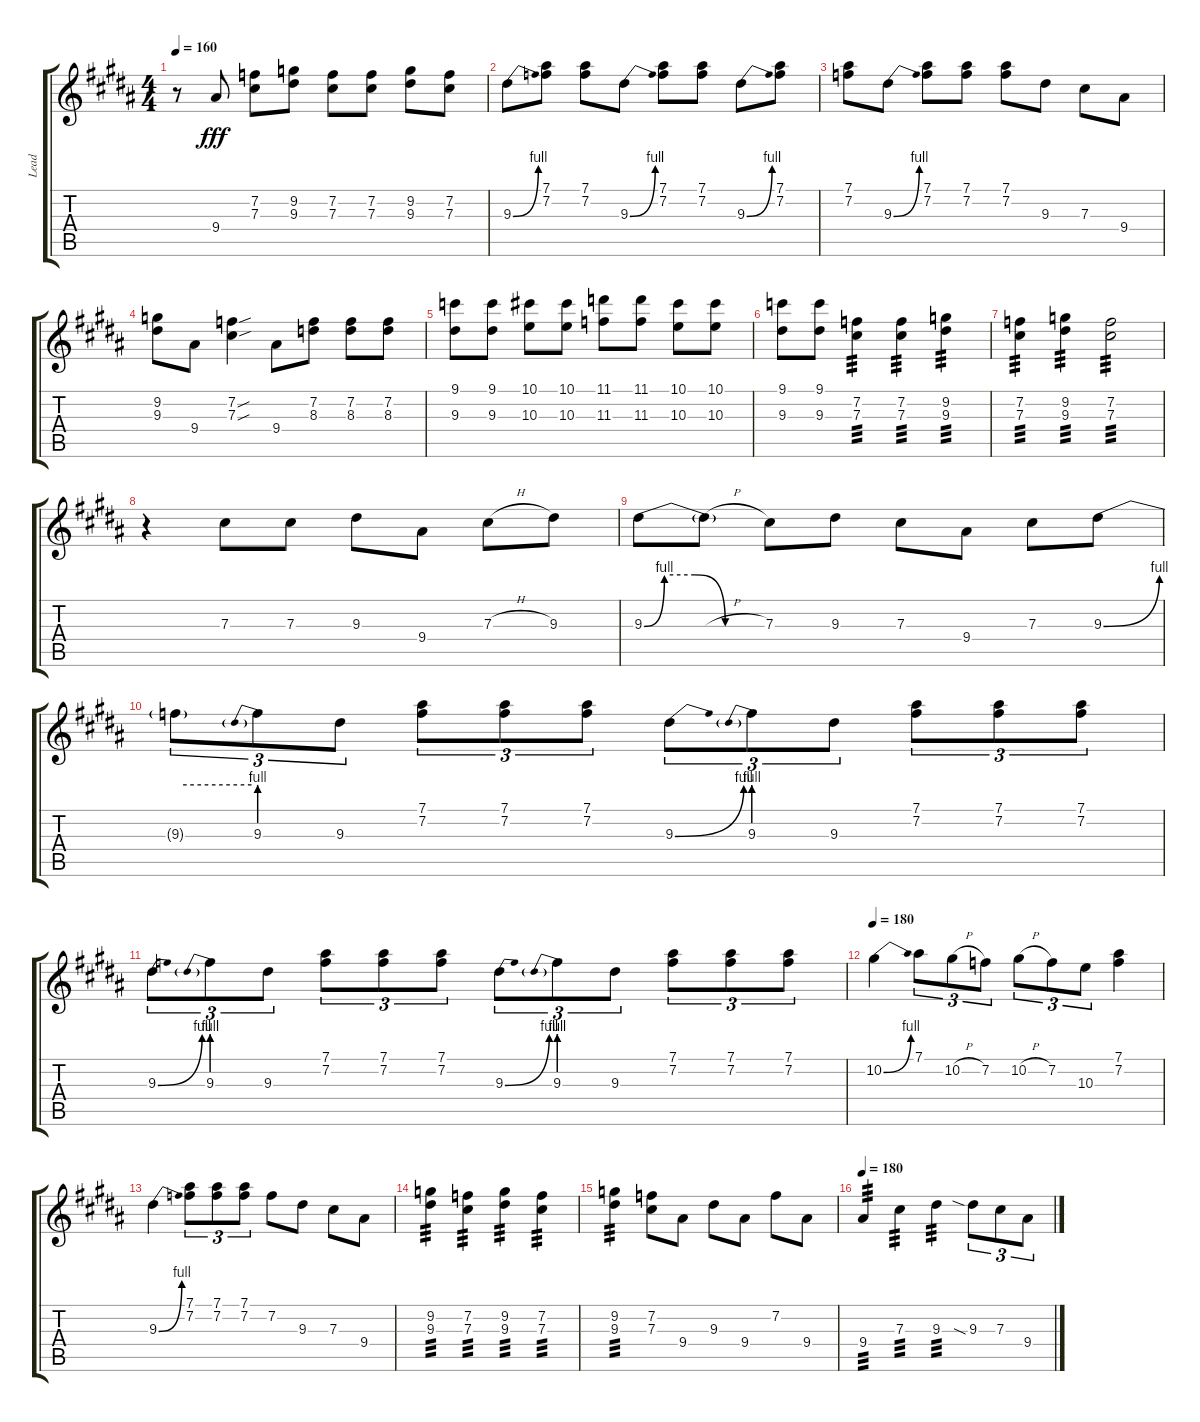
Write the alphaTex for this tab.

\track ("Lead" "Lead") {instrument distortionguitar}
\staff {score tabs}
\tuning (Eb4 Bb3 Gb3 Db3 Ab2 Eb2) {hide}
\ts (4 4)
\tempo 160
\clef g2
\ks g#minor
r.8{dy fff} 9.4.8 (7.2 7.3).8 (9.2 9.3).8 (7.2 7.3).8 (7.2 7.3).8 (9.2 9.3).8 (7.2 7.3).8 |
9.3{be (bend 0 0 60 4)}.8 (7.1 7.2).8 (7.1 7.2).8 9.3{be (bend 0 0 60 4)}.8 (7.1 7.2).8 (7.1 7.2).8 9.3{be (bend 0 0 60 4)}.8 (7.1 7.2).8 |
(7.1 7.2).8 9.3{be (bend 0 0 60 4)}.8 (7.1 7.2).8 (7.1 7.2).8 (7.1 7.2).8 9.3.8 7.3.8 9.4.8 |
\ks b
(9.2 9.3).8 9.4.8 (7.2{sou} 7.3{sou}).4 9.4.8 (7.2 8.3).8 (7.2 8.3).8 (7.2 8.3).8 |
\ks g#minor
(9.1 9.3).8 (9.1 9.3).8 (10.1 10.3).8 (10.1 10.3).8 (11.1 11.3).8 (11.1 11.3).8 (10.1 10.3).8 (10.1 10.3).8 |
(9.1 9.3).8 (9.1 9.3).8 (7.2 7.3).4{tp 3} (7.2 7.3).4{tp 3} (9.2 9.3).4{tp 3} |
(7.2 7.3).4{tp 3} (9.2 9.3).4{tp 3} (7.2 7.3).2{tp 3} |
\ks b
r.4 7.3.8 7.3.8 9.3.8 9.4.8 7.3{h}.8 9.3.8 |
\ks g#minor
9.3{be (custom 0 0 10 4 25 4 40 0 60 0)}.8 9.3{h t}.8 7.3.8 9.3.8 7.3.8 9.4.8 7.3.8 9.3{be (bend 0 0 60 4)}.8 |
9.3{be (hold 0 4 60 4) t}.8{tu (3 2)} 9.3{be (prebend 0 4 60 4)}.8{tu (3 2)} 9.3.8{tu (3 2)} (7.1 7.2).8{tu (3 2)} (7.1 7.2).8{tu (3 2)} (7.1 7.2).8{tu (3 2)} 9.3{be (bend 0 0 60 4)}.8{tu (3 2)} 9.3{be (prebend 0 4 60 4)}.8{tu (3 2)} 9.3.8{tu (3 2)} (7.1 7.2).8{tu (3 2)} (7.1 7.2).8{tu (3 2)} (7.1 7.2).8{tu (3 2)} |
9.3{be (bend 0 0 60 4)}.8{tu (3 2)} 9.3{be (prebend 0 4 60 4)}.8{tu (3 2)} 9.3.8{tu (3 2)} (7.1 7.2).8{tu (3 2)} (7.1 7.2).8{tu (3 2)} (7.1 7.2).8{tu (3 2)} 9.3{be (bend 0 0 60 4)}.8{tu (3 2)} 9.3{be (prebend 0 4 60 4)}.8{tu (3 2)} 9.3.8{tu (3 2)} (7.1 7.2).8{tu (3 2)} (7.1 7.2).8{tu (3 2)} (7.1 7.2).8{tu (3 2)} |
\tempo 180
\ks b
10.2{be (bend 0 0 60 4)}.4 7.1.8{tu (3 2)} 10.2{h}.8{tu (3 2)} 7.2.8{tu (3 2)} 10.2{h}.8{tu (3 2)} 7.2.8{tu (3 2)} 10.3.8{tu (3 2)} (7.1 7.2).4 |
\ks g#minor
9.3{be (bend 0 0 60 4)}.4 (7.1 7.2).8{tu (3 2)} (7.1 7.2).8{tu (3 2)} (7.1 7.2).8{tu (3 2)} 7.2.8 9.3.8 7.3.8 9.4.8 |
(9.2 9.3).4{tp 3} (7.2 7.3).4{tp 3} (9.2 9.3).4{tp 3} (7.2 7.3).4{tp 3} |
(9.2 9.3).4{tp 3} (7.2 7.3).8 9.4.8 9.3.8 9.4.8 7.2.8 9.4.8 |
\tempo 180
\ks b
9.4.4{tp 3} 7.3.4{tp 3} 9.3.4{tp 3} 9.3{sia}.8{tu (3 2)} 7.3.8{tu (3 2)} 9.4.8{tu (3 2)}
